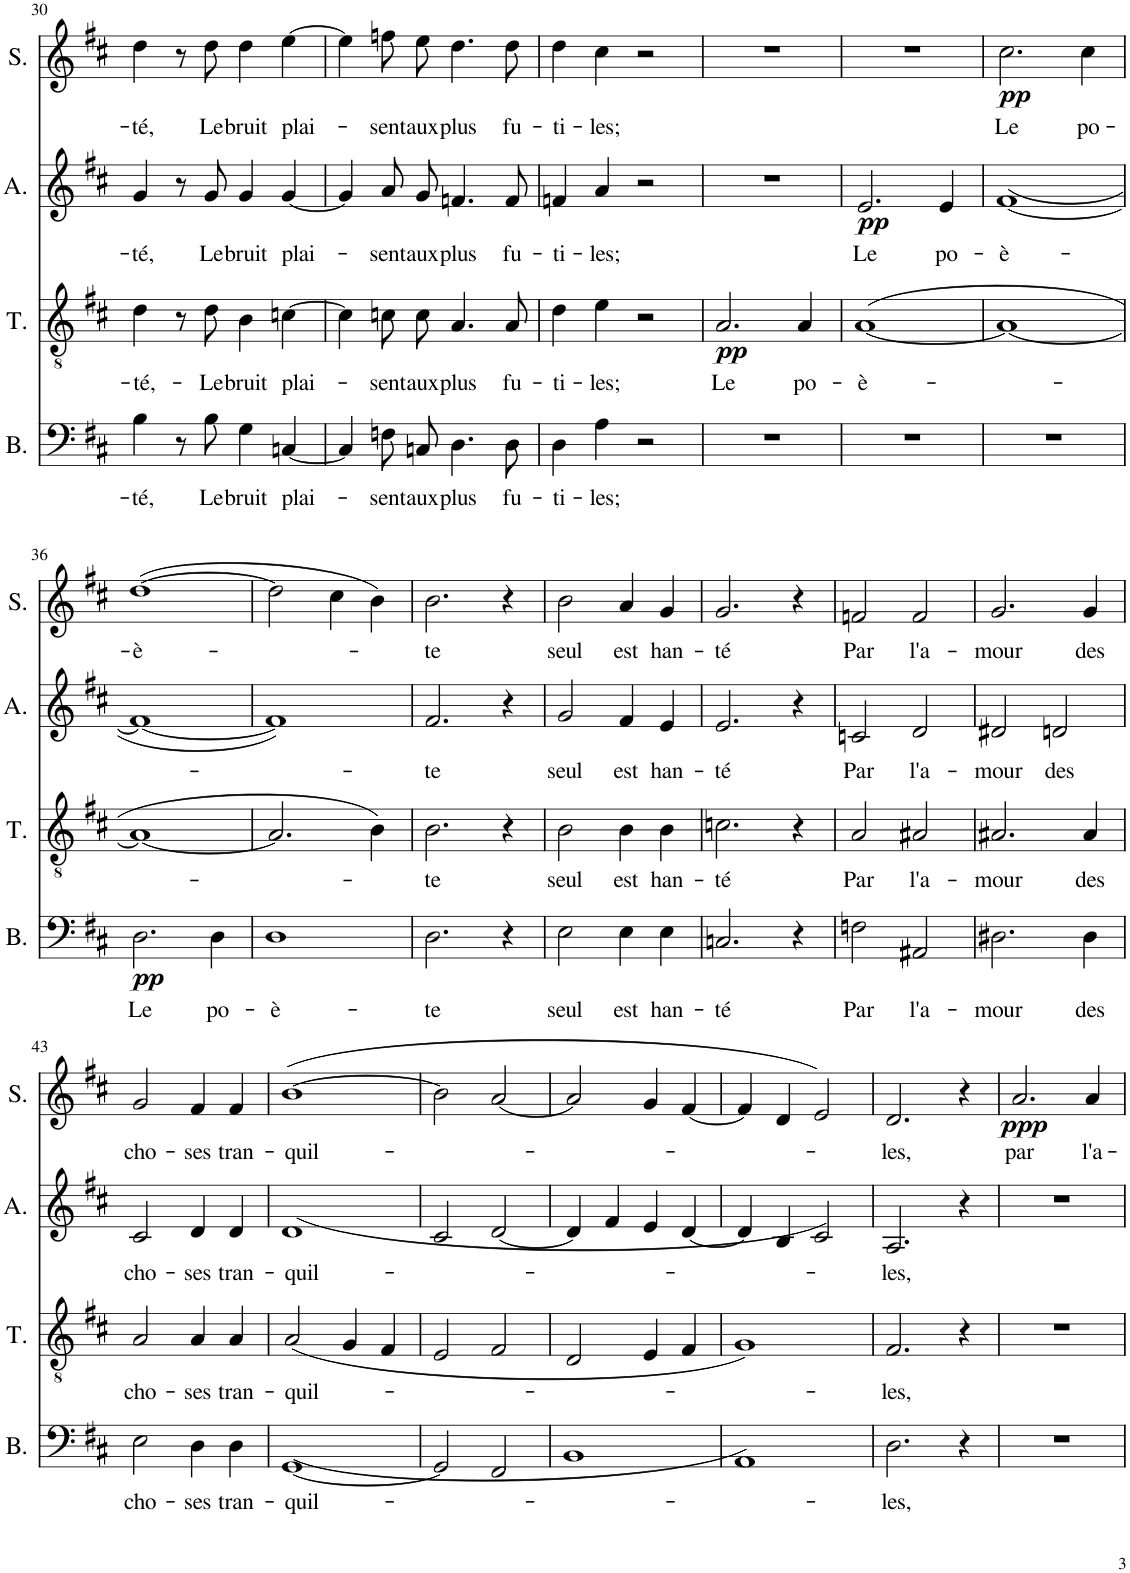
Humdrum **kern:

**kern	**text	**dynam	**kern	**text	**dynam	**kern	**text	**dynam	**kern	**text	**dynam
*part4	*part4	*part4	*part3	*part3	*part3	*part2	*part2	*part2	*part1	*part1	*part1
*staff4	*staff4	*staff4	*staff3	*staff3	*staff3	*staff2	*staff2	*staff2	*staff1	*staff1	*staff1
*I"Basse	*	*	*I"Ténor	*	*	*I"Alto	*	*	*I"Soprano	*	*
*I'B.	*	*	*I'T.	*	*	*I'A.	*	*	*I'S.	*	*
!!LO:PB:g=z
*clefF4	*	*	*clefGv2	*	*	*clefG2	*	*	*clefG2	*	*
*k[f#c#]	*	*	*k[f#c#]	*	*	*k[f#c#]	*	*	*k[f#c#]	*	*
*M4/4	*	*	*M4/4	*	*	*M4/4	*	*	*M4/4	*	*
=30	=30	=30	=30	=30	=30	=30	=30	=30	=30	=30	=30
!	!LO:LY:b	!	!	!LO:LY:b	!	!	!LO:LY:b	!	!	!LO:LY:b	!
4B\	-té,	.	4d\	-té,-	.	4g/	-té,	.	4dd\	-té,	.
8r	.	.	8r	.	.	8r	.	.	8r	.	.
!	!LO:LY:b	!	!	!LO:LY:b	!	!	!LO:LY:b	!	!	!LO:LY:b	!
8B\	Le	.	8d\	-Le	.	8g/	Le	.	8dd\	Le	.
!	!LO:LY:b	!	!	!LO:LY:b	!	!	!LO:LY:b	!	!	!LO:LY:b	!
4G\	bruit	.	4B\	bruit	.	4g/	bruit	.	4dd\	bruit	.
!	!LO:LY:b	!	!	!LO:LY:b	!	!	!LO:LY:b	!	!	!LO:LY:b	!
[4Cn/	plai-	.	[4cn\	plai-	.	[4g/	plai-	.	[4ee\	plai-	.
=31	=31	=31	=31	=31	=31	=31	=31	=31	=31	=31	=31
4C/]	.	.	4c\]	.	.	4g/]	.	.	4ee\]	.	.
!	!LO:LY:b	!	!	!LO:LY:b	!	!	!LO:LY:b	!	!	!LO:LY:b	!
8Fn\L	-sent	.	8cn\L	-sent	.	8a/L	-sent	.	8ffn\L	-sent	.
!	!LO:LY:b	!	!	!LO:LY:b	!	!	!LO:LY:b	!	!	!LO:LY:b	!
8Cn\J	aux	.	8c\J	aux	.	8g/J	aux	.	8ee\J	aux	.
!	!LO:LY:b	!	!	!LO:LY:b	!	!	!LO:LY:b	!	!	!LO:LY:b	!
4.D\	plus	.	4.A/	plus	.	4.fn/	plus	.	4.dd\	plus	.
!	!LO:LY:b	!	!	!LO:LY:b	!	!	!LO:LY:b	!	!	!LO:LY:b	!
8D\	fu-	.	8A/	fu-	.	8f/	fu-	.	8dd\	fu-	.
=32	=32	=32	=32	=32	=32	=32	=32	=32	=32	=32	=32
!	!LO:LY:b	!	!	!LO:LY:b	!	!	!LO:LY:b	!	!	!LO:LY:b	!
4D\	-ti-	.	4d\	-ti-	.	4fn/	-ti-	.	4dd\	-ti-	.
!	!LO:LY:b	!	!	!LO:LY:b	!	!	!LO:LY:b	!	!	!LO:LY:b	!
4A\	-les;	.	4e\	-les;	.	4a/	-les;	.	4cc#\	-les;	.
2r	.	.	2r	.	.	2r	.	.	2r	.	.
=33	=33	=33	=33	=33	=33	=33	=33	=33	=33	=33	=33
!	!	!	!	!LO:LY:b	!LO:DY:b	!	!	!	!	!	!
1r	.	.	2.A/	Le	pp	1r	.	.	1r	.	.
!	!	!	!	!LO:LY:b	!	!	!	!	!	!	!
.	.	.	4A/	po-	.	.	.	.	.	.	.
=34	=34	=34	=34	=34	=34	=34	=34	=34	=34	=34	=34
!	!	!	!	!LO:LY:b	!	!	!LO:LY:b	!LO:DY:b	!	!	!
1r	.	.	([1A	-è-	.	2.e/	Le	pp	1r	.	.
!	!	!	!	!	!	!	!LO:LY:b	!	!	!	!
.	.	.	.	.	.	4e/	po-	.	.	.	.
=35	=35	=35	=35	=35	=35	=35	=35	=35	=35	=35	=35
!	!	!	!	!	!	!	!LO:LY:b	!	!	!LO:LY:b	!LO:DY:b
1r	.	.	1A_	.	.	([1f#	-è-	.	2.cc#\	Le	pp
!	!	!	!	!	!	!	!	!	!	!LO:LY:b	!
.	.	.	.	.	.	.	.	.	4cc#\	po-	.
!!LO:LB:g=z
=36	=36	=36	=36	=36	=36	=36	=36	=36	=36	=36	=36
!	!LO:LY:b	!LO:DY:b	!	!	!	!	!	!	!	!LO:LY:b	!
2.D\	Le	pp	1A_	.	.	1f#_	.	.	([1dd	-è-	.
!	!LO:LY:b	!	!	!	!	!	!	!	!	!	!
4D\	po-	.	.	.	.	.	.	.	.	.	.
=37	=37	=37	=37	=37	=37	=37	=37	=37	=37	=37	=37
!	!LO:LY:b	!	!	!	!	!	!	!	!	!	!
1D	-è-	.	2.A/]	.	.	1f#])	.	.	2dd\]	.	.
.	.	.	.	.	.	.	.	.	4cc#\	.	.
.	.	.	4B\)	.	.	.	.	.	4b\)	.	.
=38	=38	=38	=38	=38	=38	=38	=38	=38	=38	=38	=38
!	!LO:LY:b	!	!	!LO:LY:b	!	!	!LO:LY:b	!	!	!LO:LY:b	!
2.D\	-te	.	2.B\	-te	.	2.f#/	-te	.	2.b\	-te	.
4r	.	.	4r	.	.	4r	.	.	4r	.	.
=39	=39	=39	=39	=39	=39	=39	=39	=39	=39	=39	=39
!	!LO:LY:b	!	!	!LO:LY:b	!	!	!LO:LY:b	!	!	!LO:LY:b	!
2E\	seul	.	2B\	seul	.	2g/	seul	.	2b\	seul	.
!	!LO:LY:b	!	!	!LO:LY:b	!	!	!LO:LY:b	!	!	!LO:LY:b	!
4E\	est	.	4B\	est	.	4f#/	est	.	4a/	est	.
!	!LO:LY:b	!	!	!LO:LY:b	!	!	!LO:LY:b	!	!	!LO:LY:b	!
4E\	han-	.	4B\	han-	.	4e/	han-	.	4g/	han-	.
=40	=40	=40	=40	=40	=40	=40	=40	=40	=40	=40	=40
!	!LO:LY:b	!	!	!LO:LY:b	!	!	!LO:LY:b	!	!	!LO:LY:b	!
2.Cn/	-té	.	2.cn\	-té	.	2.e/	-té	.	2.g/	-té	.
4r	.	.	4r	.	.	4r	.	.	4r	.	.
=41	=41	=41	=41	=41	=41	=41	=41	=41	=41	=41	=41
!	!LO:LY:b	!	!	!LO:LY:b	!	!	!LO:LY:b	!	!	!LO:LY:b	!
2Fn\	Par	.	2A/	Par	.	2cn/	Par	.	2fn/	Par	.
!	!LO:LY:b	!	!	!LO:LY:b	!	!	!LO:LY:b	!	!	!LO:LY:b	!
2AA#X/	l'a-	.	2A#X/	l'a-	.	2d/	l'a-	.	2f/	l'a-	.
=42	=42	=42	=42	=42	=42	=42	=42	=42	=42	=42	=42
!	!LO:LY:b	!	!	!LO:LY:b	!	!	!LO:LY:b	!	!	!LO:LY:b	!
2.D#X\	-mour	.	2.A#X/	-mour	.	2d#X/	-mour	.	2.g/	-mour	.
!	!	!	!	!	!	!	!LO:LY:b	!	!	!	!
.	.	.	.	.	.	2dn/	des	.	.	.	.
!	!LO:LY:b	!	!	!LO:LY:b	!	!	!	!	!	!LO:LY:b	!
4D#\	des	.	4A#/	des	.	.	.	.	4g/	des	.
!!LO:LB:g=z
=43	=43	=43	=43	=43	=43	=43	=43	=43	=43	=43	=43
!	!LO:LY:b	!	!	!LO:LY:b	!	!	!LO:LY:b	!	!	!LO:LY:b	!
2E\	cho-	.	2A/	cho-	.	2c#/	cho-	.	2g/	cho-	.
!	!LO:LY:b	!	!	!LO:LY:b	!	!	!LO:LY:b	!	!	!LO:LY:b	!
4D\	-ses	.	4A/	-ses	.	4d/	-ses	.	4f#/	-ses	.
!	!LO:LY:b	!	!	!LO:LY:b	!	!	!LO:LY:b	!	!	!LO:LY:b	!
4D\	tran-	.	4A/	tran-	.	4d/	tran-	.	4f#/	tran-	.
=44	=44	=44	=44	=44	=44	=44	=44	=44	=44	=44	=44
!	!LO:LY:b	!	!	!LO:LY:b	!	!	!LO:LY:b	!	!	!LO:LY:b	!
([1GG	-quil-	.	(2A/	-quil-	.	(1d	-quil-	.	([1b	-quil-	.
.	.	.	4G/	.	.	.	.	.	.	.	.
.	.	.	4F#/	.	.	.	.	.	.	.	.
=45	=45	=45	=45	=45	=45	=45	=45	=45	=45	=45	=45
2GG/]	.	.	2E/	.	.	2c#/	.	.	2b\]	.	.
2FF#/	.	.	2F#/	.	.	[2d/	.	.	[2a/	.	.
=46	=46	=46	=46	=46	=46	=46	=46	=46	=46	=46	=46
1BB	.	.	2D/	.	.	4d/]	.	.	2a/]	.	.
.	.	.	.	.	.	4f#/	.	.	.	.	.
.	.	.	4E/	.	.	4e/	.	.	4g/	.	.
.	.	.	4F#/	.	.	[4d/	.	.	[4f#/	.	.
=47	=47	=47	=47	=47	=47	=47	=47	=47	=47	=47	=47
1AA)	.	.	1G)	.	.	4d/]	.	.	4f#/]	.	.
.	.	.	.	.	.	4B/	.	.	4d/	.	.
.	.	.	.	.	.	2c#/)	.	.	2e/)	.	.
=48	=48	=48	=48	=48	=48	=48	=48	=48	=48	=48	=48
!	!LO:LY:b	!	!	!LO:LY:b	!	!	!LO:LY:b	!	!	!LO:LY:b	!
2.D\	-les,	.	2.F#/	-les,	.	2.A/	-les,	.	2.d/	-les,	.
4r	.	.	4r	.	.	4r	.	.	4r	.	.
=49	=49	=49	=49	=49	=49	=49	=49	=49	=49	=49	=49
!	!	!	!	!	!	!	!	!	!	!LO:LY:b	!LO:DY:b
1r	.	.	1r	.	.	1r	.	.	2.a/	par	ppp
!	!	!	!	!	!	!	!	!	!	!LO:LY:b	!
.	.	.	.	.	.	.	.	.	4a/	l'a-	.
=	=	=	=	=	=	=	=	=	=	=	=
*-	*-	*-	*-	*-	*-	*-	*-	*-	*-	*-	*-
